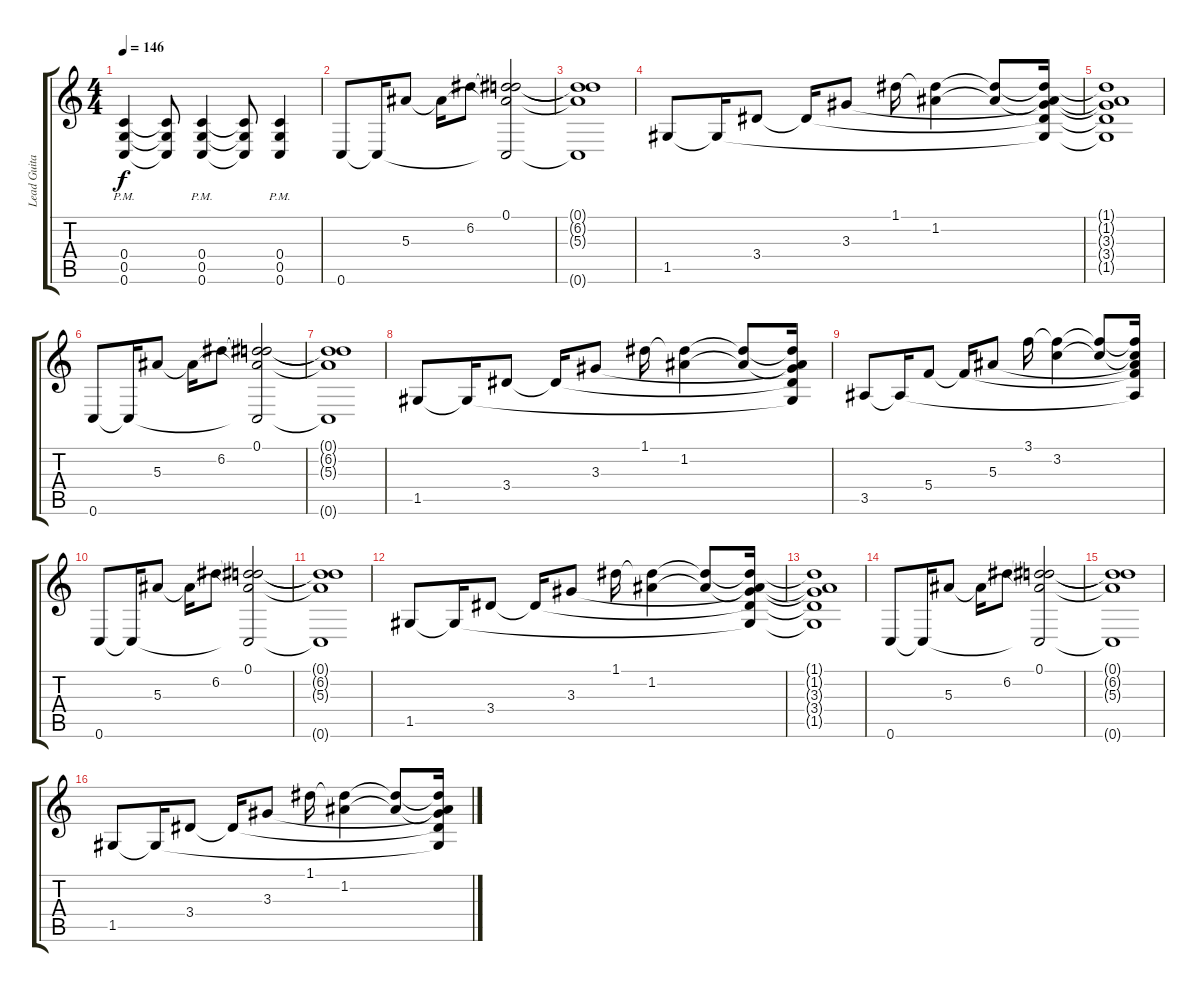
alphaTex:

\track ("Lead Guitar" "Lead Guita") {instrument distortionguitar}
\staff {score tabs}
\tuning (D4 A3 F3 C3 G2 C2) {hide}
\ts (4 4)
\tempo 146
\clef g2
\ks c
(0.4{pm} 0.5{pm} 0.6{pm}).4{dy f} (0.4{t} 0.5{t} 0.6{t}).8 (0.4{pm} 0.5{pm} 0.6{pm}).4 (0.4{t} 0.5{t} 0.6{t}).8 (0.4{pm} 0.5{pm} 0.6{pm}).4 |
0.6.8{instrument electricguitarclean} 0.6{t}.16 5.3.8 5.3{t}.16 6.2.8 (0.1 6.2{t} 5.3{t} 0.6{t}).2 |
(0.1{t} 6.2{t} 5.3{t} 0.6{t}).1 |
1.5.8 1.5{t}.16 3.4.8 3.4{t}.16 3.3.8 1.1.16 (1.1{t} 1.2).4 (1.1{t} 1.2{t}).8 (1.1{t} 1.2{t} 3.3{t} 3.4{t} 1.5{t}).16 |
(1.1{t} 1.2{t} 3.3{t} 3.4{t} 1.5{t}).1 |
0.6.8 0.6{t}.16 5.3.8 5.3{t}.16 6.2.8 (0.1 6.2{t} 5.3{t} 0.6{t}).2 |
(0.1{t} 6.2{t} 5.3{t} 0.6{t}).1 |
1.5.8 1.5{t}.16 3.4.8 3.4{t}.16 3.3.8 1.1.16 (1.1{t} 1.2).4 (1.1{t} 1.2{t}).8 (1.1{t} 1.2{t} 3.3{t} 3.4{t} 1.5{t}).16 |
3.5.8 3.5{t}.16 5.4.8 5.4{t}.16 5.3.8 3.1.16 (3.1{t} 3.2).4 (3.1{t} 3.2{t}).8 (3.1{t} 3.2{t} 5.3{t} 5.4{t} 3.5{t}).16 |
0.6.8 0.6{t}.16 5.3.8 5.3{t}.16 6.2.8 (0.1 6.2{t} 5.3{t} 0.6{t}).2 |
(0.1{t} 6.2{t} 5.3{t} 0.6{t}).1 |
1.5.8 1.5{t}.16 3.4.8 3.4{t}.16 3.3.8 1.1.16 (1.1{t} 1.2).4 (1.1{t} 1.2{t}).8 (1.1{t} 1.2{t} 3.3{t} 3.4{t} 1.5{t}).16 |
(1.1{t} 1.2{t} 3.3{t} 3.4{t} 1.5{t}).1 |
0.6.8 0.6{t}.16 5.3.8 5.3{t}.16 6.2.8 (0.1 6.2{t} 5.3{t} 0.6{t}).2 |
(0.1{t} 6.2{t} 5.3{t} 0.6{t}).1 |
1.5.8 1.5{t}.16 3.4.8 3.4{t}.16 3.3.8 1.1.16 (1.1{t} 1.2).4 (1.1{t} 1.2{t}).8 (1.1{t} 1.2{t} 3.3{t} 3.4{t} 1.5{t}).16
